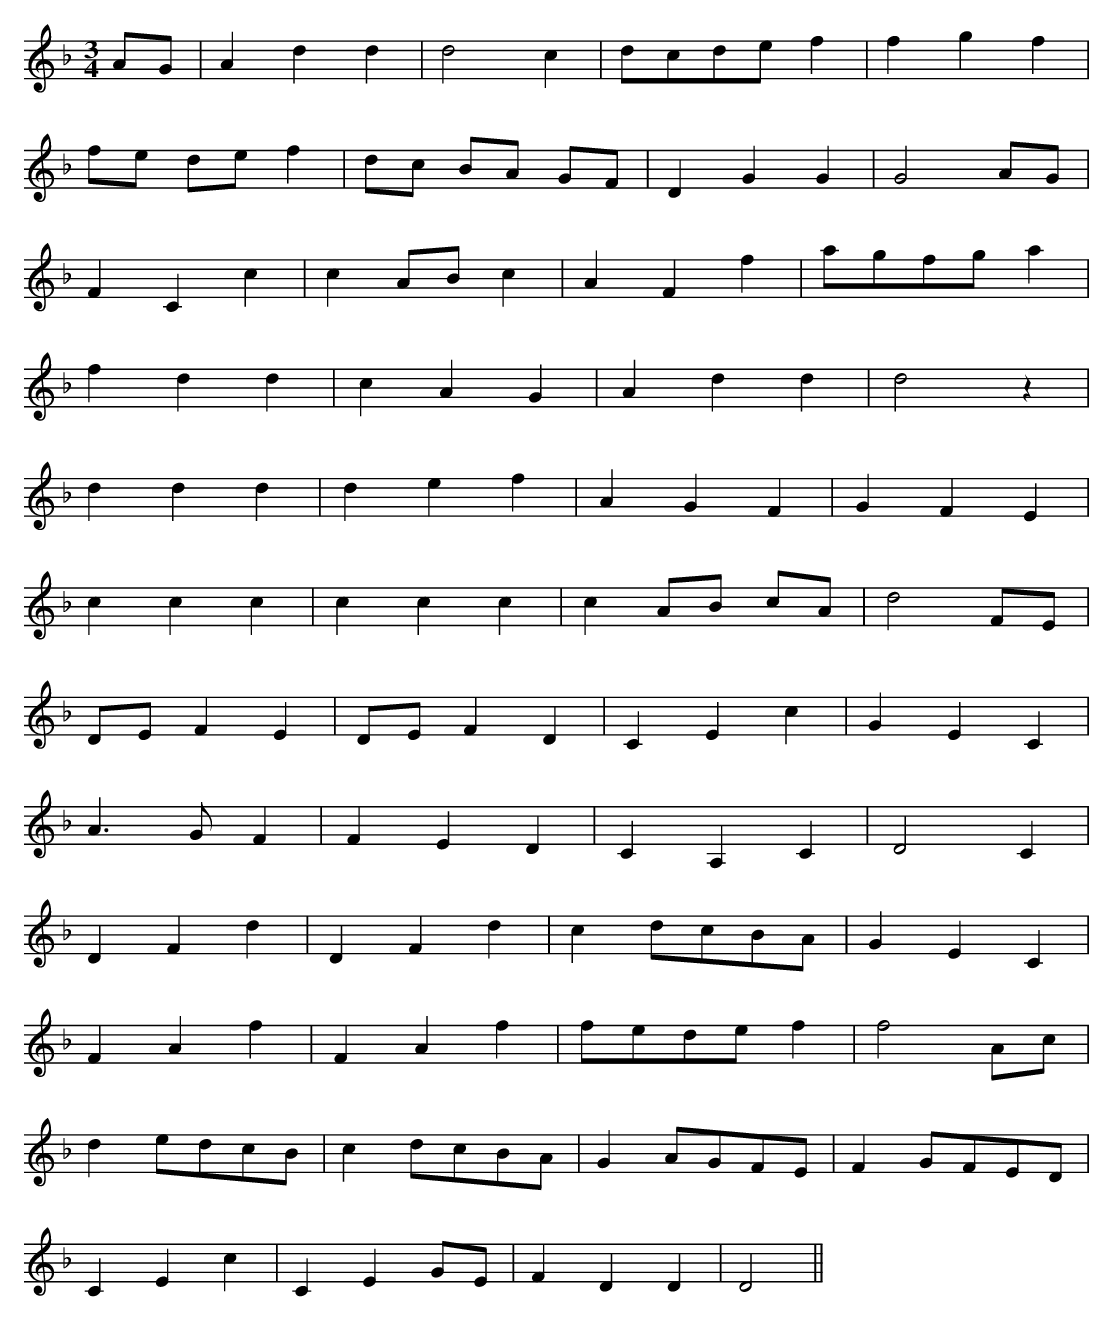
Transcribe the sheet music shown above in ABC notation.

X:1
M:3/4
K:Dmin
AG|A2d2d2|d4c2|dcdef2|f2g2f2|
fe de f2|dc BA GF|D2G2G2|G4AG|
F2C2c2|c2ABc2|A2F2f2|agfga2|
f2d2d2|c2A2G2|A2d2d2|d4z2|
d2d2d2|d2e2f2|A2G2F2|G2F2E2|
c2c2c2|c2c2c2|c2AB cA|d4FE|
DEF2E2|DEF2D2|C2E2c2|G2E2C2|
A3GF2|F2E2D2|C2A,2C2|D4C2|
D2F2d2|D2F2d2|c2dcBA|G2E2C2|
F2A2f2|F2A2f2|fedef2|f4Ac|
d2edcB|c2dcBA|G2AGFE|F2GFED|
C2E2c2|C2E2GE|F2D2D2|D4||
